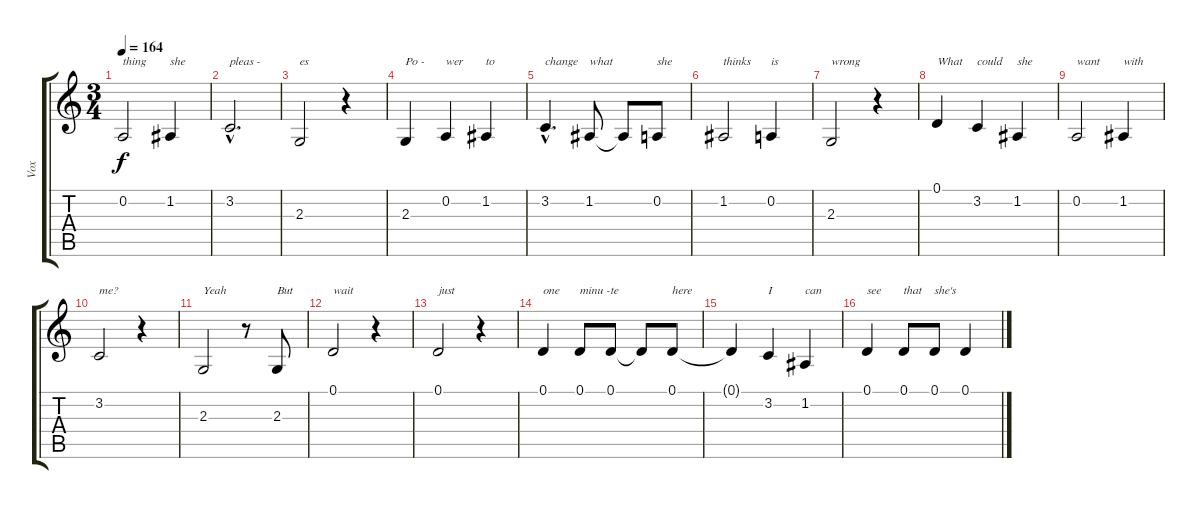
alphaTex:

\track ("Vox" "Vox") {instrument drawbarorgan}
\staff {score tabs}
\tuning (D4 A3 F3 C3 G2 D2) {hide}
\ts (3 4)
\tempo 164
\clef g2
\ks c
0.2.2{txt "thing" dy f} 1.2.4{txt "she"} |
3.2{hac}.2{d txt "pleas - "} |
2.3.2{txt "es"} r.4 |
2.3.4{txt "Po - "} 0.2.4{txt "wer"} 1.2.4{txt "to"} |
3.2{hac}.4{d txt "change"} 1.2.8{txt "what"} 1.2{t}.8 0.2.8{txt "she"} |
1.2.2{txt "thinks"} 0.2.4{txt "is"} |
2.3.2{txt "wrong"} r.4 |
0.1.4{txt "What"} 3.2.4{txt "could"} 1.2.4{txt "she"} |
0.2.2{txt "want"} 1.2.4{txt "with"} |
3.2.2{txt "me?"} r.4 |
2.3.2{txt "Yeah"} r.8 2.3.8{txt "But"} |
0.1.2{txt "wait"} r.4 |
0.1.2{txt "just"} r.4 |
0.1.4{txt "one"} 0.1.8{txt "minu - "} 0.1.8{txt "te"} 0.1{t}.8 0.1.8{txt "here"} |
0.1{t}.4 3.2.4{txt "I"} 1.2.4{txt "can"} |
0.1.4{txt "see"} 0.1.8{txt "that"} 0.1.8{txt "she's"} 0.1.4
